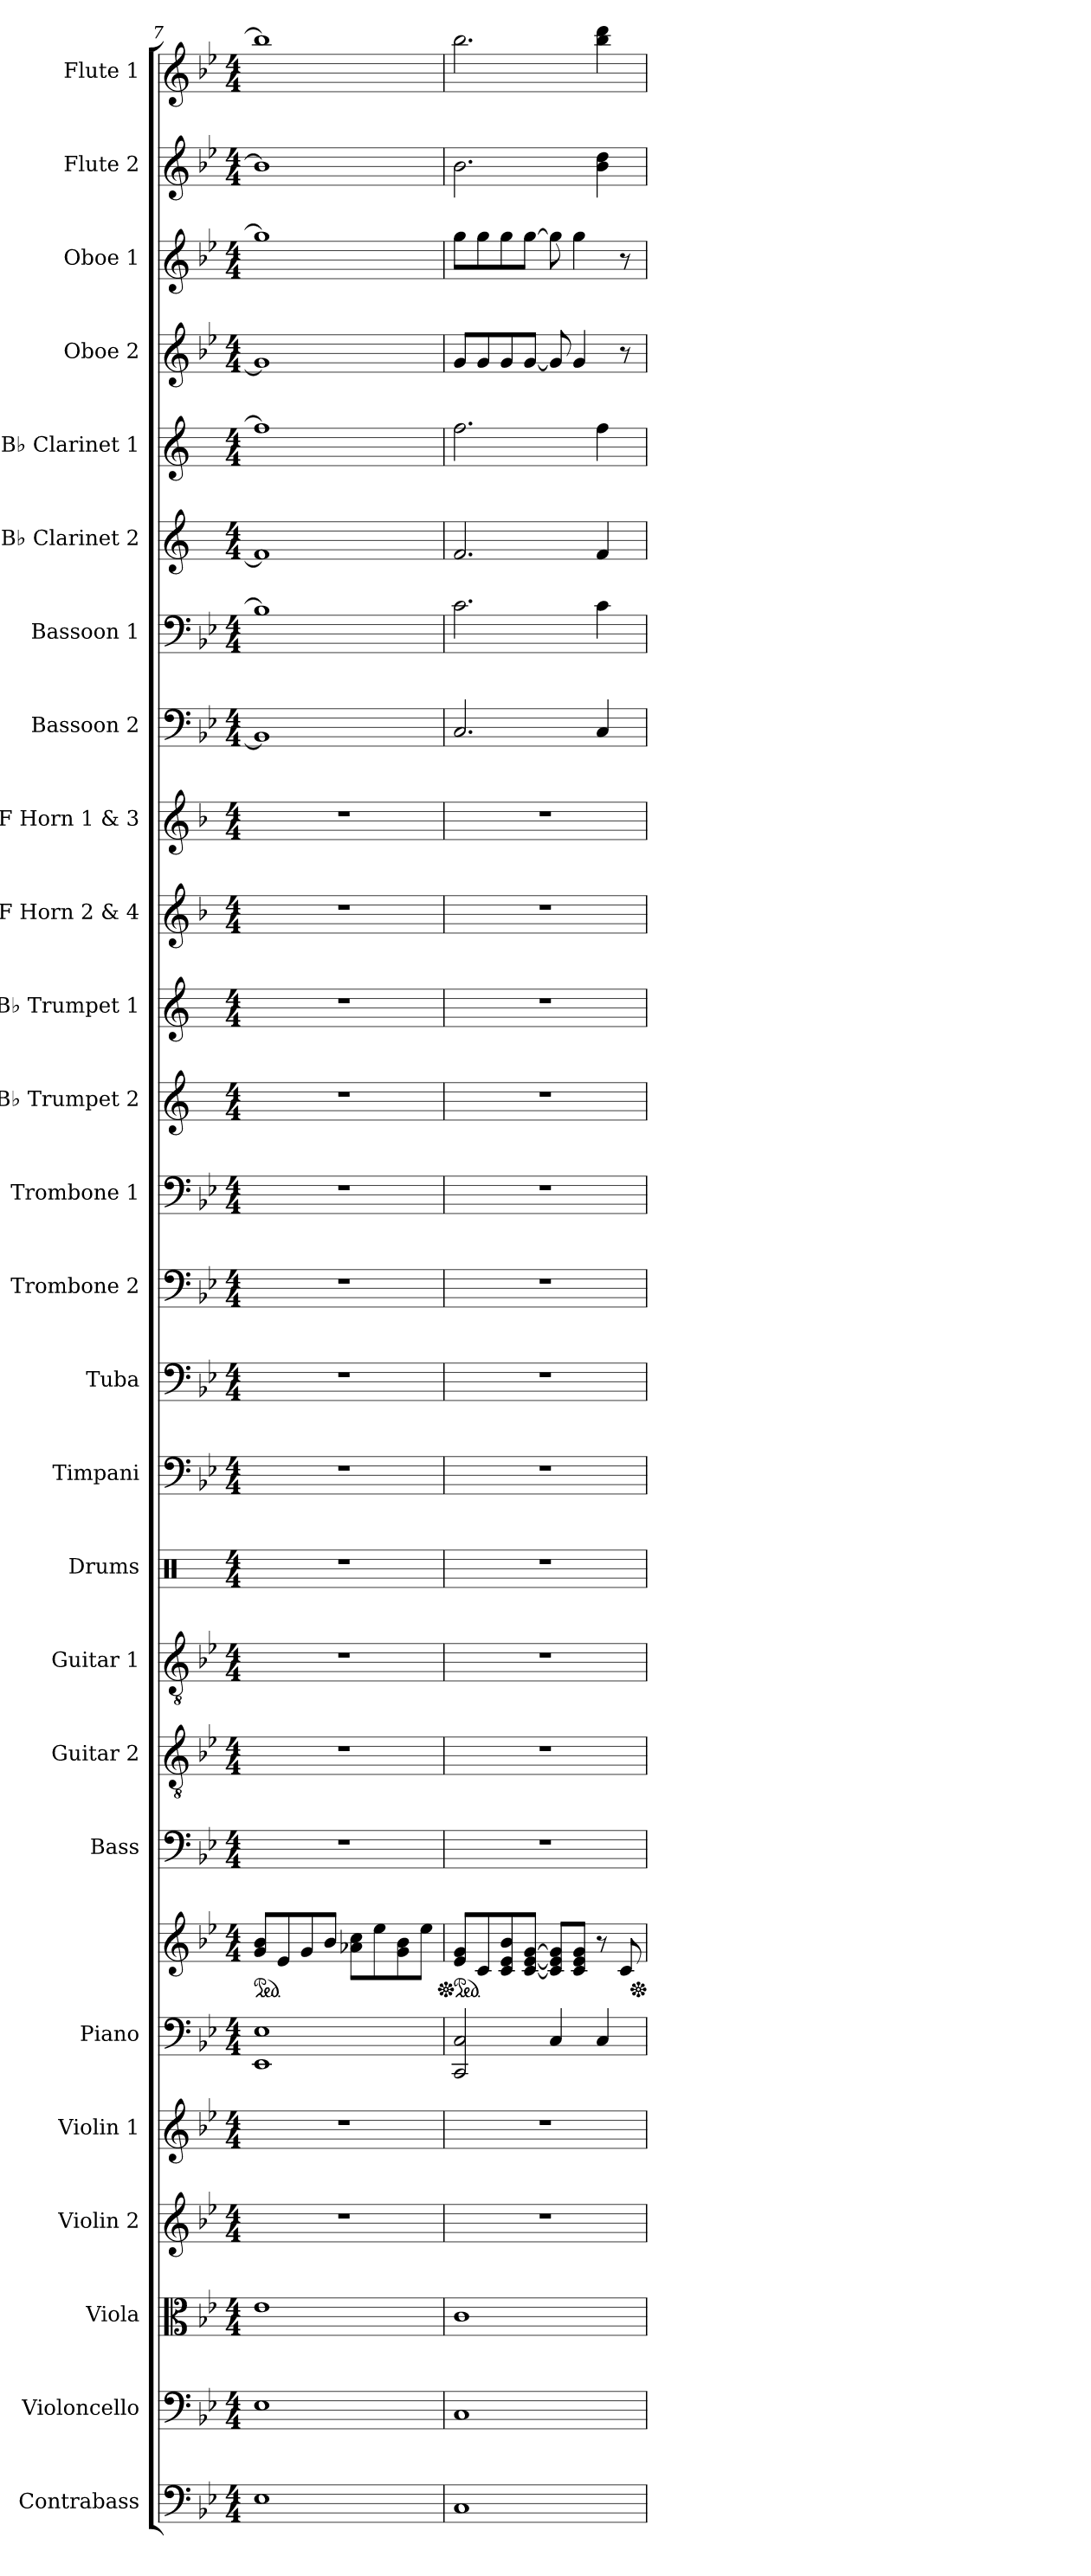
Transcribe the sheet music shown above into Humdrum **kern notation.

**kern	**kern	**kern	**kern	**kern	**kern	**kern	**kern	**kern	**kern	**kern	**kern	**kern	**kern	**kern	**kern	**kern	**kern	**kern	**kern	**kern	**kern	**kern	**kern	**kern	**kern	**kern
*part26	*part25	*part24	*part23	*part22	*part21	*part21	*part20	*part19	*part18	*part17	*part16	*part15	*part14	*part13	*part12	*part11	*part10	*part9	*part8	*part7	*part6	*part5	*part4	*part3	*part2	*part1
*staff27	*staff26	*staff25	*staff24	*staff23	*staff22	*staff21	*staff20	*staff19	*staff18	*staff17	*staff16	*staff15	*staff14	*staff13	*staff12	*staff11	*staff10	*staff9	*staff8	*staff7	*staff6	*staff5	*staff4	*staff3	*staff2	*staff1
*I"Contrabass	*I"Violoncello	*I"Viola	*I"Violin 2	*I"Violin 1	*I"Piano	*	*I"Bass	*I"Guitar 2	*I"Guitar 1	*I"Drums	*I"Timpani	*I"Tuba	*I"Trombone 2	*I"Trombone 1	*I"B♭ Trumpet 2	*I"B♭ Trumpet 1	*I"F Horn 2 &amp; 4	*I"F Horn 1 &amp; 3	*I"Bassoon 2	*I"Bassoon 1	*I"B♭ Clarinet 2	*I"B♭ Clarinet 1	*I"Oboe 2	*I"Oboe 1	*I"Flute 2	*I"Flute 1
*I'Cb.	*I'Vc.	*I'Vla.	*I'Vln. 2	*I'Vln. 1	*I'Pno.	*	*I'B.	*I'G.2	*I'G.1	*I'D.	*I'Timp.	*I'Tba.	*I'Tbn. 2	*I'Tbn. 1	*I'B♭ Tpt. 2	*I'B♭ Tpt. 1	*I'F Hn. 2 4	*I'F Hn. 1 3	*I'Bsn. 2	*I'Bsn. 1	*I'B♭ Cl. 2	*I'B♭ Cl. 1	*I'Ob. 2	*I'Ob. 1	*I'Fl. 2	*I'Fl. 1
*clefF4	*clefF4	*clefC3	*clefG2	*clefG2	*clefF4	*clefG2	*clefF4	*clefGv2	*clefGv2	*clefX	*clefF4	*clefF4	*clefF4	*clefF4	*clefG2	*clefG2	*clefG2	*clefG2	*clefF4	*clefF4	*clefG2	*clefG2	*clefG2	*clefG2	*clefG2	*clefG2
*ITrd7c12	*	*	*	*	*	*	*ITrd7c12	*	*	*	*	*	*	*	*ITrd1c2	*ITrd1c2	*ITrd4c7	*ITrd4c7	*	*	*ITrd1c2	*ITrd1c2	*	*	*	*
*k[b-e-]	*k[b-e-]	*k[b-e-]	*k[b-e-]	*k[b-e-]	*k[b-e-]	*k[b-e-]	*k[b-e-]	*k[b-e-]	*k[b-e-]	*k[]	*k[b-e-]	*k[b-e-]	*k[b-e-]	*k[b-e-]	*k[b-e-]	*k[b-e-]	*k[b-e-]	*k[b-e-]	*k[b-e-]	*k[b-e-]	*k[b-e-]	*k[b-e-]	*k[b-e-]	*k[b-e-]	*k[b-e-]	*k[b-e-]
*M4/4	*M4/4	*M4/4	*M4/4	*M4/4	*M4/4	*M4/4	*M4/4	*M4/4	*M4/4	*M4/4	*M4/4	*M4/4	*M4/4	*M4/4	*M4/4	*M4/4	*M4/4	*M4/4	*M4/4	*M4/4	*M4/4	*M4/4	*M4/4	*M4/4	*M4/4	*M4/4
*	*	*	*	*	*	*ped	*	*	*	*	*	*	*	*	*	*	*	*	*	*	*	*	*	*	*	*
=7	=7	=7	=7	=7	=7	=7	=7	=7	=7	=7	=7	=7	=7	=7	=7	=7	=7	=7	=7	=7	=7	=7	=7	=7	=7	=7
1EE-	1E-	1e-	1r	1r	1EE- 1E-	8g/ 8b-/L	1r	1r	1r	1r	1r	1r	1r	1r	1r	1r	1r	1r	1BB-]	1B-]	1e-]	1ee-]	1g]	1gg]	1b-]	1bb-]
.	.	.	.	.	.	8e-/	.	.	.	.	.	.	.	.	.	.	.	.	.	.	.	.	.	.	.	.
.	.	.	.	.	.	8g/	.	.	.	.	.	.	.	.	.	.	.	.	.	.	.	.	.	.	.	.
.	.	.	.	.	.	8b-/J	.	.	.	.	.	.	.	.	.	.	.	.	.	.	.	.	.	.	.	.
.	.	.	.	.	.	8a-X\ 8cc\L	.	.	.	.	.	.	.	.	.	.	.	.	.	.	.	.	.	.	.	.
.	.	.	.	.	.	8ee-\	.	.	.	.	.	.	.	.	.	.	.	.	.	.	.	.	.	.	.	.
.	.	.	.	.	.	8g\ 8b-\	.	.	.	.	.	.	.	.	.	.	.	.	.	.	.	.	.	.	.	.
.	.	.	.	.	.	8ee-\J	.	.	.	.	.	.	.	.	.	.	.	.	.	.	.	.	.	.	.	.
=8	=8	=8	=8	=8	=8	=8	=8	=8	=8	=8	=8	=8	=8	=8	=8	=8	=8	=8	=8	=8	=8	=8	=8	=8	=8	=8
*	*	*	*	*	*	*Xped	*	*	*	*	*	*	*	*	*	*	*	*	*	*	*	*	*	*	*	*
*	*	*	*	*	*	*ped	*	*	*	*	*	*	*	*	*	*	*	*	*	*	*	*	*	*	*	*
1CC	1C	1c	1r	1r	2CC/ 2C/	8e-/ 8g/L	1r	1r	1r	1r	1r	1r	1r	1r	1r	1r	1r	1r	2.C/	2.c\	2.e-/	2.ee-\	8g/L	8gg\L	2.b-\	2.bb-\
.	.	.	.	.	.	8c/	.	.	.	.	.	.	.	.	.	.	.	.	.	.	.	.	8g/	8gg\	.	.
.	.	.	.	.	.	8c/ 8e-/ 8b-/	.	.	.	.	.	.	.	.	.	.	.	.	.	.	.	.	8g/	8gg\	.	.
.	.	.	.	.	.	[8c/ [8e-/ [8g/J	.	.	.	.	.	.	.	.	.	.	.	.	.	.	.	.	[8g/J	[8gg\J	.	.
.	.	.	.	.	4C/	8c/] 8e-/] 8g/]L	.	.	.	.	.	.	.	.	.	.	.	.	.	.	.	.	8g/]	8gg\]	.	.
.	.	.	.	.	.	8c/ 8e-/ 8g/J	.	.	.	.	.	.	.	.	.	.	.	.	.	.	.	.	4g/	4gg\	.	.
.	.	.	.	.	4C/	8r	.	.	.	.	.	.	.	.	.	.	.	.	4C/	4c\	4e-/	4ee-\	.	.	4b-\ 4dd\	4bb-\ 4ddd\
.	.	.	.	.	.	8c/	.	.	.	.	.	.	.	.	.	.	.	.	.	.	.	.	8r	8r	.	.
*	*	*	*	*	*	*Xped	*	*	*	*	*	*	*	*	*	*	*	*	*	*	*	*	*	*	*	*
=	=	=	=	=	=	=	=	=	=	=	=	=	=	=	=	=	=	=	=	=	=	=	=	=	=	=
*-	*-	*-	*-	*-	*-	*-	*-	*-	*-	*-	*-	*-	*-	*-	*-	*-	*-	*-	*-	*-	*-	*-	*-	*-	*-	*-
